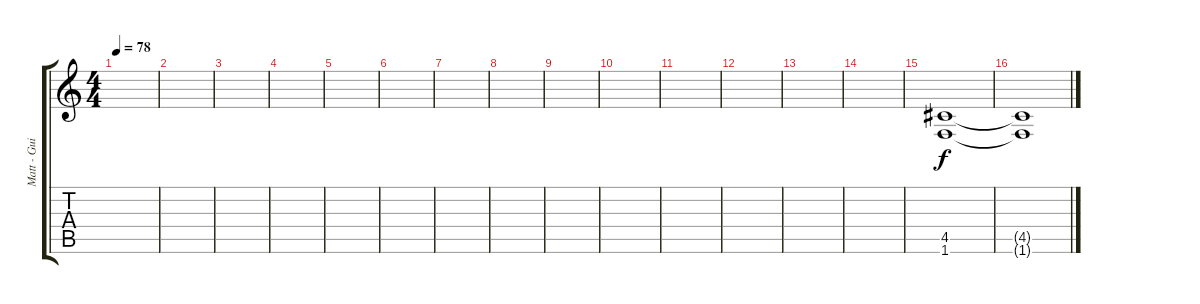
\track ("Matt - Guitar Overdub" "Matt - Gui") {instrument overdrivenguitar}
\staff {score tabs}
\tuning (E4 B3 G3 D3 A2 E2) {hide}
\ts (4 4)
\tempo 78
\clef g2
\ks c
|
|
|
|
|
|
|
|
|
|
|
|
|
|
(4.5 1.6).1 |
(4.5{t} 1.6{t}).1
